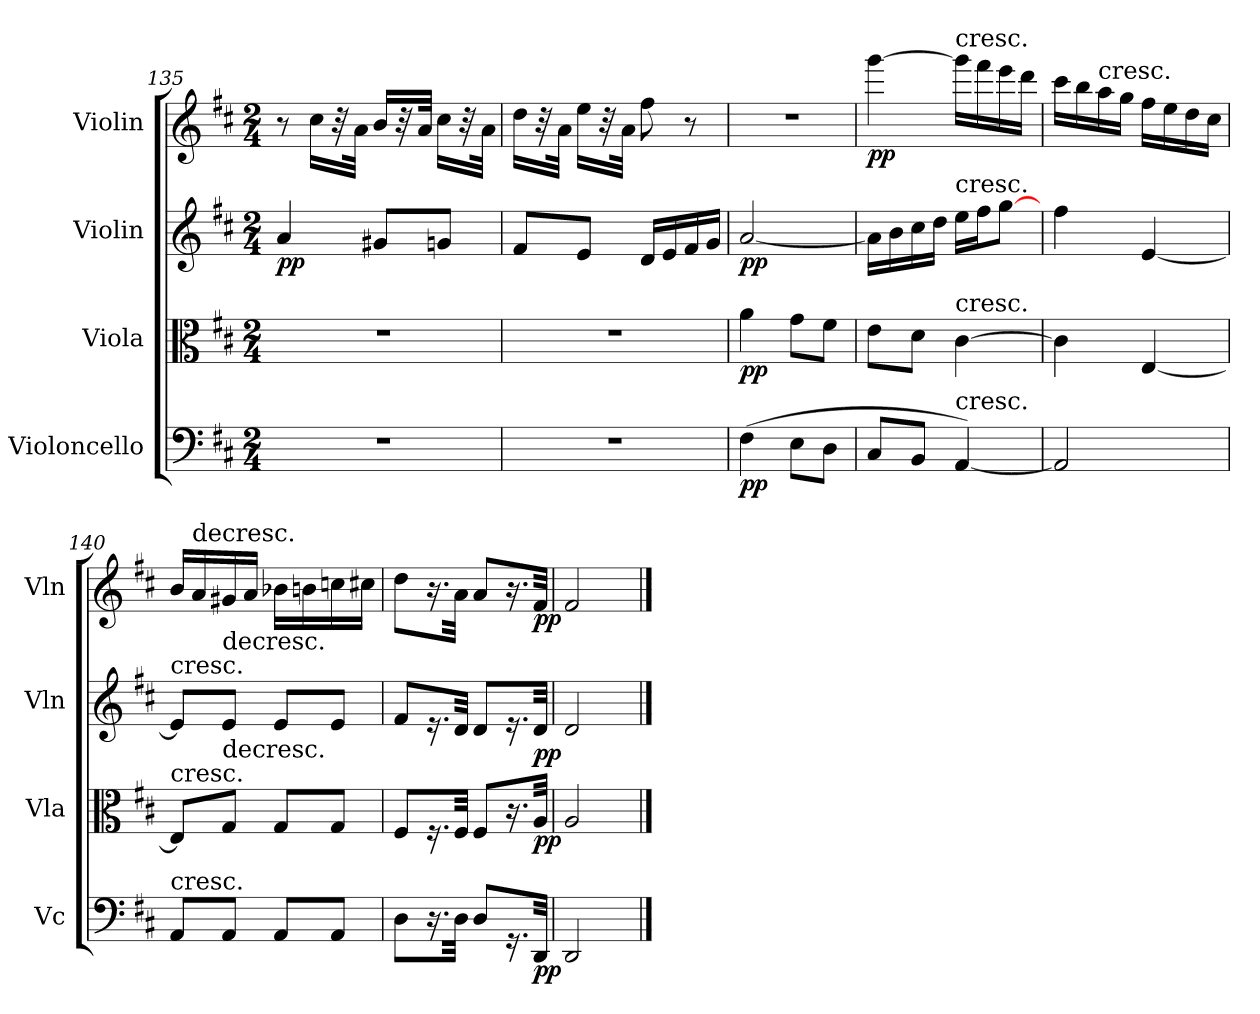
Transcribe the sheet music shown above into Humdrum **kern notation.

**kern	**dynam	**kern	**dynam	**kern	**dynam	**kern	**dynam
*part4	*part4	*part3	*part3	*part2	*part2	*part1	*part1
*staff4	*staff4	*staff3	*staff3	*staff2	*staff2	*staff1	*staff1
*I"Violoncello	*	*I"Viola	*	*I"Violin	*	*I"Violin	*
*I'Vc	*	*I'Vla	*	*I'Vln	*	*I'Vln	*
*clefF4	*	*clefC3	*	*clefG2	*	*clefG2	*
*k[f#c#]	*	*k[f#c#]	*	*k[f#c#]	*	*k[f#c#]	*
*D:	*	*D:	*	*D:	*	*D:	*
*M2/4	*	*M2/4	*	*M2/4	*	*M2/4	*
=135	=135	=135	=135	=135	=135	=135	=135
2r	.	2r	.	4a/	pp	8r	.
.	.	.	.	.	.	16cc#\LL	.
.	.	.	.	.	.	32r	.
.	.	.	.	.	.	32a\JJk	.
.	.	.	.	8g#X/L	.	16b/LL	.
.	.	.	.	.	.	32r	.
.	.	.	.	.	.	32a/JJk	.
.	.	.	.	8gn/J	.	16cc#\LL	.
.	.	.	.	.	.	32r	.
.	.	.	.	.	.	32a\JJk	.
=136	=136	=136	=136	=136	=136	=136	=136
2r	.	2r	.	8f#/L	.	16dd\LL	.
.	.	.	.	.	.	32r	.
.	.	.	.	.	.	32a\JJk	.
.	.	.	.	8e/J	.	16ee\LL	.
.	.	.	.	.	.	32r	.
.	.	.	.	.	.	32a\JJk	.
.	.	.	.	16d/LL	.	8ff#\	.
.	.	.	.	16e/	.	.	.
.	.	.	.	16f#/	.	8r	.
.	.	.	.	16g/JJ	.	.	.
=137	=137	=137	=137	=137	=137	=137	=137
(4F#\	pp	4a\	pp	[2a/	pp	2r	.
8E\L	.	8g\L	.	.	.	.	.
8D\J	.	8f#\J	.	.	.	.	.
=138	=138	=138	=138	=138	=138	=138	=138
8C#/L	.	8e\L	.	16a\LL]	.	[4ggg\	pp
.	.	.	.	16b\	.	.	.
8BB/J	.	8d\J	.	16cc#\	.	.	.
.	.	.	.	16dd\JJ	.	.	.
!	!	!	!	!	!	!LO:TX:t=cresc.	!
!	!	!	!	!LO:TX:t=cresc.	!	!	!
!	!	!LO:TX:t=cresc.	!	!	!	!	!
!LO:TX:t=cresc.	!	!	!	!	!	!	!
[4AA/)	.	[4c#\	.	16ee\LL	.	16ggg\LL]	.
.	.	.	.	16ff#\J	.	16fff#\	.
.	.	.	.	[8gg\J	.	16eee\	.
.	.	.	.	.	.	16ddd\JJ	.
=139	=139	=139	=139	=139	=139	=139	=139
2AA/]	.	4c#\]	.	4ff#\	.	16ccc#\LL	.
.	.	.	.	.	.	16bb\	.
!	!	!	!	!	!	!LO:TX:t=cresc.	!
.	.	.	.	.	.	16aa\	.
.	.	.	.	.	.	16gg\JJ	.
.	.	[4E/	.	[4e/	.	16ff#\LL	.
.	.	.	.	.	.	16ee\	.
.	.	.	.	.	.	16dd\	.
.	.	.	.	.	.	16cc#\JJ	.
=140	=140	=140	=140	=140	=140	=140	=140
!	!	!	!	!LO:TX:t=cresc.	!	!	!
!	!	!LO:TX:t=cresc.	!	!	!	!	!
!LO:TX:t=cresc.	!	!	!	!	!	!	!
8AA/L	.	8E/L]	.	8e/L]	.	16b/LL	.
!	!	!	!	!	!	!LO:TX:t=decresc.	!
.	.	.	.	.	.	16a/	.
!	!	!	!	!LO:TX:t=decresc.	!	!	!
!	!	!LO:TX:t=decresc.	!	!	!	!	!
8AA/J	.	8G/J	.	8e/J	.	16g#X/	.
.	.	.	.	.	.	16a/JJ	.
8AA/L	.	8G/L	.	8e/L	.	16b-X\LL	.
.	.	.	.	.	.	16bn\	.
8AA/J	.	8G/J	.	8e/J	.	16ccn\	.
.	.	.	.	.	.	16cc#X\JJ	.
=141	=141	=141	=141	=141	=141	=141	=141
8D\L	.	8F#/L	.	8f#/L	.	8dd\L	.
16.r	.	16.r	.	16.r	.	16.r	.
32D\Jkk	.	32F#/Jkk	.	32d/Jkk	.	32a\Jkk	.
8D/L	.	8F#/L	.	8d/L	.	8a/L	.
16.r	.	16.r	.	16.r	.	16.r	.
32DD/Jkk	pp	32A/Jkk	pp	32d/Jkk	pp	32f#/Jkk	pp
=142	=142	=142	=142	=142	=142	=142	=142
2DD/	.	2A/	.	2d/	.	2f#/	.
==	==	==	==	==	==	==	==
*-	*-	*-	*-	*-	*-	*-	*-
